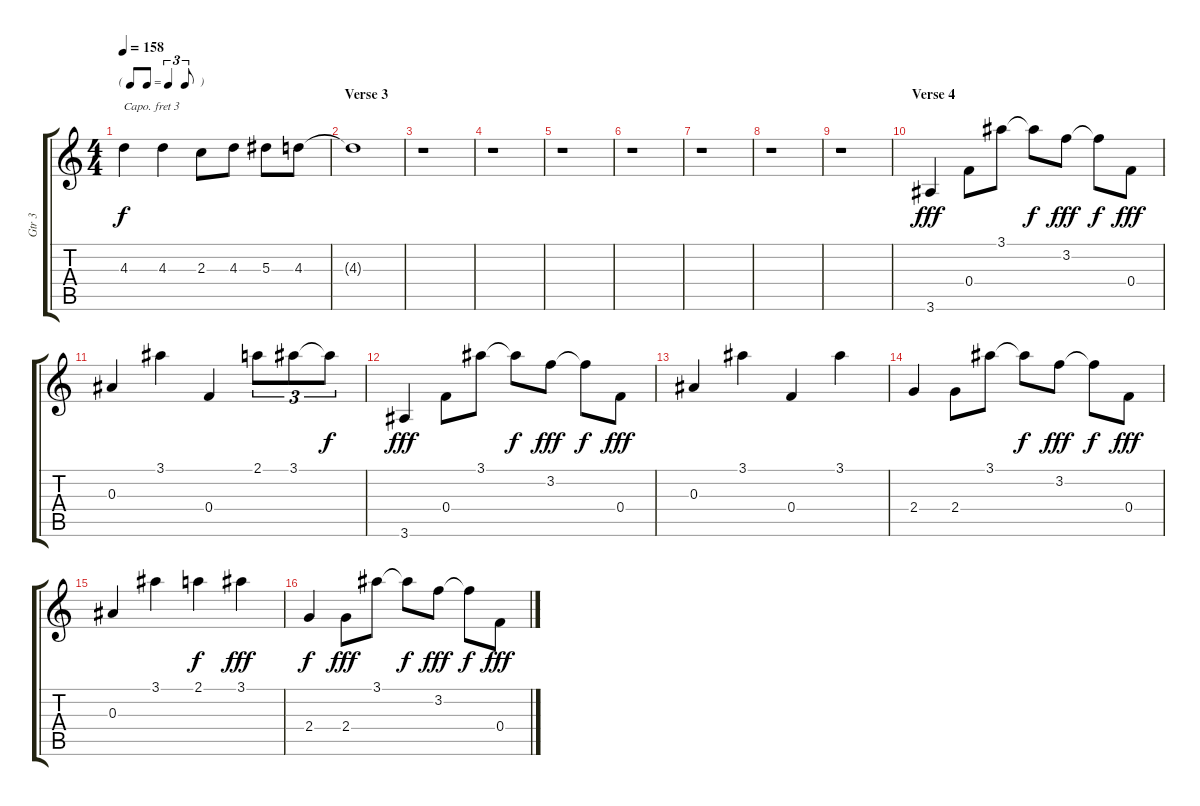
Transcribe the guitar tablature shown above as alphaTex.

\track ("Gtr 3" "Gtr 3") {instrument distortionguitar}
\staff {score tabs}
\capo 3
\tuning (E4 B3 G3 D3 A2 E2) {hide}
\ts (4 4)
\tf triplet8th
\tempo 158
\clef g2
\ks c
4.3.4{dy f} 4.3.4 2.3.8 4.3.8 5.3.8 4.3.8 |
\section ("" "Verse 3")
4.3{t}.1 |
r.1 |
r.1 |
r.1 |
r.1 |
r.1 |
r.1 |
r.1 |
\section ("" "Verse 4")
3.6.4{dy fff volume 16 instrument electricguitarclean} 0.4.8 3.1.8 3.1{t}.8{dy f} 3.2.8{dy fff} 3.2{t}.8{dy f} 0.4.8{dy fff} |
0.3.4 3.1.4 0.4.4 2.1.8{tu (3 2)} 3.1.8{tu (3 2)} 3.1{t}.8{tu (3 2) dy f} |
3.6.4{dy fff instrument electricguitarclean} 0.4.8 3.1.8 3.1{t}.8{dy f} 3.2.8{dy fff} 3.2{t}.8{dy f} 0.4.8{dy fff} |
0.3.4 3.1.4 0.4.4 3.1.4 |
2.4.4{instrument electricguitarclean} 2.4.8 3.1.8 3.1{t}.8{dy f} 3.2.8{dy fff} 3.2{t}.8{dy f} 0.4.8{dy fff} |
0.3.4 3.1.4 2.1.4{dy f} 3.1.4{dy fff} |
2.4.4{dy f instrument electricguitarclean} 2.4.8{dy fff} 3.1.8 3.1{t}.8{dy f} 3.2.8{dy fff} 3.2{t}.8{dy f} 0.4.8{dy fff}
